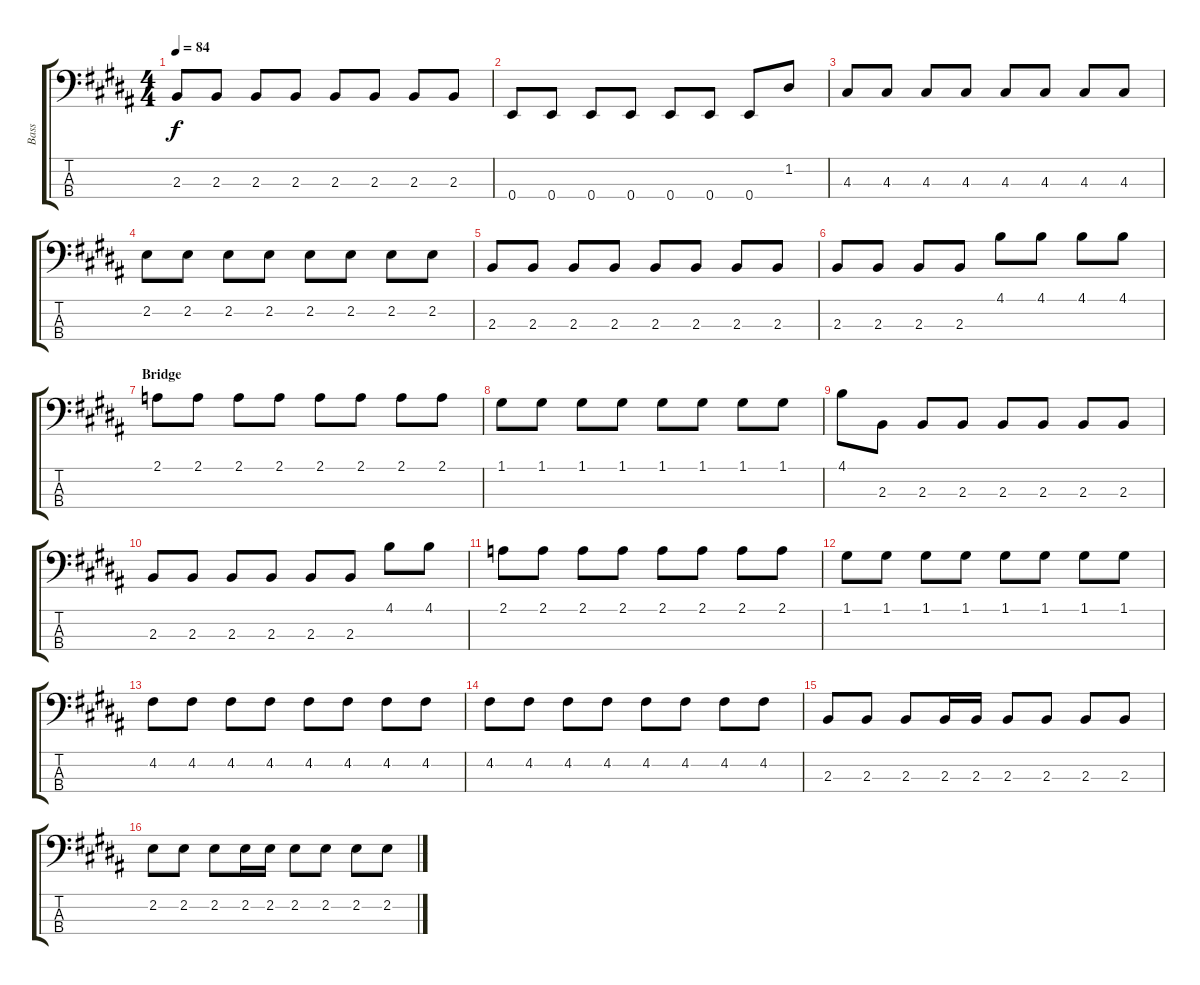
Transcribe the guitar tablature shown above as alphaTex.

\track ("Bass" "Bass") {instrument electricbassfinger}
\staff {score tabs}
\tuning (G2 D2 A1 E1) {hide}
\ts (4 4)
\tempo 84
\clef f4
\ks b
2.3.8{dy f} 2.3.8 2.3.8 2.3.8 2.3.8 2.3.8 2.3.8 2.3.8 |
0.4.8 0.4.8 0.4.8 0.4.8 0.4.8 0.4.8 0.4.8 1.2.8 |
4.3.8 4.3.8 4.3.8 4.3.8 4.3.8 4.3.8 4.3.8 4.3.8 |
2.2.8 2.2.8 2.2.8 2.2.8 2.2.8 2.2.8 2.2.8 2.2.8 |
2.3.8 2.3.8 2.3.8 2.3.8 2.3.8 2.3.8 2.3.8 2.3.8 |
2.3.8 2.3.8 2.3.8 2.3.8 4.1.8 4.1.8 4.1.8 4.1.8 |
\section ("" "Bridge")
2.1.8 2.1.8 2.1.8 2.1.8 2.1.8 2.1.8 2.1.8 2.1.8 |
1.1.8 1.1.8 1.1.8 1.1.8 1.1.8 1.1.8 1.1.8 1.1.8 |
4.1.8 2.3.8 2.3.8 2.3.8 2.3.8 2.3.8 2.3.8 2.3.8 |
2.3.8 2.3.8 2.3.8 2.3.8 2.3.8 2.3.8 4.1.8 4.1.8 |
2.1.8 2.1.8 2.1.8 2.1.8 2.1.8 2.1.8 2.1.8 2.1.8 |
1.1.8 1.1.8 1.1.8 1.1.8 1.1.8 1.1.8 1.1.8 1.1.8 |
4.2.8 4.2.8 4.2.8 4.2.8 4.2.8 4.2.8 4.2.8 4.2.8 |
4.2.8 4.2.8 4.2.8 4.2.8 4.2.8 4.2.8 4.2.8 4.2.8 |
2.3.8 2.3.8 2.3.8 2.3.16 2.3.16 2.3.8 2.3.8 2.3.8 2.3.8 |
2.2.8 2.2.8 2.2.8 2.2.16 2.2.16 2.2.8 2.2.8 2.2.8 2.2.8
